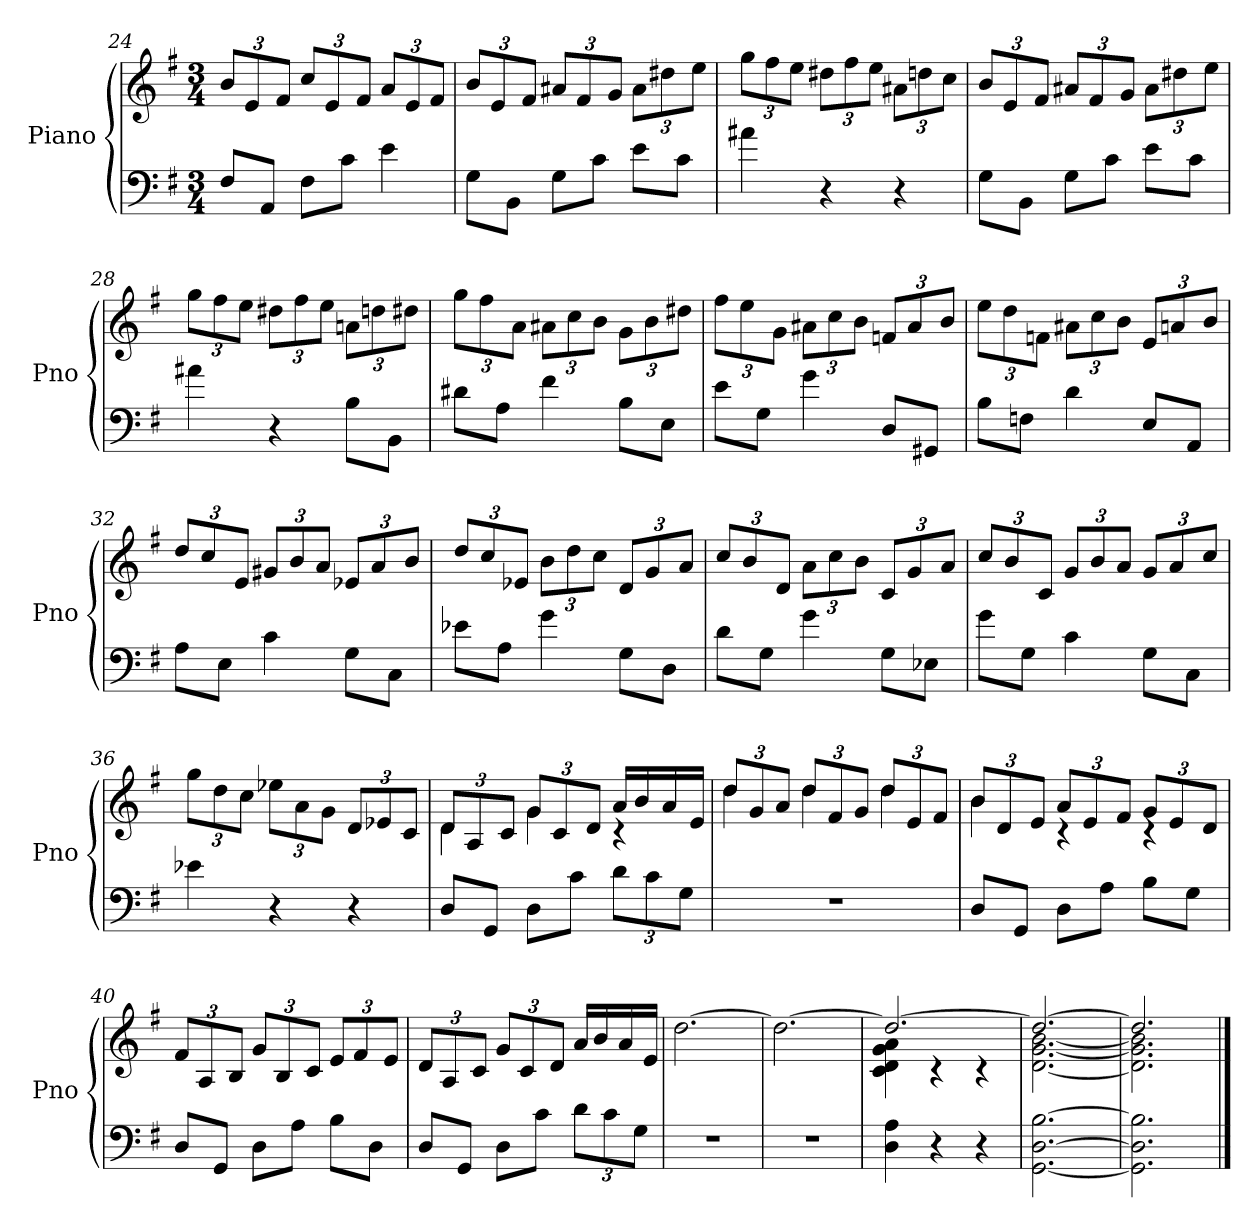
**kern	**kern
*part1	*part1
*staff2	*staff1
*I"Piano	*
*I'Pno	*
*clefF4	*clefG2
*k[f#]	*k[f#]
*G:	*G:
*M3/4	*M3/4
=24	=24
8F#L	12bL
.	12e
8AAJ	.
.	12f#J
8F#L	12ccL
.	12e
8cJ	.
.	12f#J
4e	12aL
.	12e
.	12f#J
=25	=25
8GL	12bL
.	12e
8BBJ	.
.	12f#J
8GL	12a#XL
.	12f#
8cJ	.
.	12gJ
8eL	12a#L
.	12dd#X
8cJ	.
.	12eeJ
=26	=26
4a#X	12ggL
.	12ff#
.	12eeJ
4r	12dd#XL
.	12ff#
.	12eeJ
4r	12a#XL
.	12ddn
.	12ccJ
=27	=27
8GL	12bL
.	12e
8BBJ	.
.	12f#J
8GL	12a#XL
.	12f#
8cJ	.
.	12gJ
8eL	12a#L
.	12dd#X
8cJ	.
.	12eeJ
=28	=28
4a#X	12ggL
.	12ff#
.	12eeJ
4r	12dd#XL
.	12ff#
.	12eeJ
8BL	12anL
.	12ddn
8BBJ	.
.	12dd#XJ
=29	=29
8d#XL	12ggL
.	12ff#
8AJ	.
.	12aJ
4f#	12a#XL
.	12cc
.	12bJ
8BL	12gL
.	12b
8EJ	.
.	12dd#XJ
=30	=30
8eL	12ff#L
.	12ee
8GJ	.
.	12gJ
4g	12a#XL
.	12cc
.	12bJ
8DL	12fnL
.	12a#
8GG#XJ	.
.	12bJ
=31	=31
8BL	12eeL
.	12dd
8FnJ	.
.	12fnJ
4d	12a#XL
.	12cc
.	12bJ
8EL	12eL
.	12an
8AAJ	.
.	12bJ
=32	=32
8AL	12ddL
.	12cc
8EJ	.
.	12eJ
4c	12g#XL
.	12b
.	12aJ
8GL	12e-XL
.	12a
8CJ	.
.	12bJ
=33	=33
8e-XL	12ddL
.	12cc
8AJ	.
.	12e-XJ
4g	12bL
.	12dd
.	12ccJ
8GL	12dL
.	12g
8DJ	.
.	12aJ
=34	=34
8dL	12ccL
.	12b
8GJ	.
.	12dJ
4g	12aL
.	12cc
.	12bJ
8GL	12cL
.	12g
8E-XJ	.
.	12aJ
=35	=35
8gL	12ccL
.	12b
8GJ	.
.	12cJ
4c	12gL
.	12b
.	12aJ
8GL	12gL
.	12a
8CJ	.
.	12ccJ
=36	=36
4e-X	12ggL
.	12dd
.	12ccJ
4r	12ee-XL
.	12a
.	12gJ
4r	12dL
.	12e-X
.	12cJ
=37	=37
*	*^
8DL	12dL	4d
.	12A	.
8GGJ	.	.
.	12cJ	.
8DL	12gL	4g
.	12c	.
8cJ	.	.
.	12dJ	.
12dL	16aLL	4rc
.	16b	.
12c	.	.
.	16a	.
12GJ	.	.
.	16eJJ	.
=38	=38	=38
2.r	12ddL	4dd
.	12g	.
.	12aJ	.
.	12ddL	4dd
.	12f#	.
.	12gJ	.
.	12ddL	4dd
.	12e	.
.	12f#J	.
=39	=39	=39
8DL	12bL	4b
.	12d	.
8GGJ	.	.
.	12eJ	.
8DL	12aL	4rc
.	12e	.
8AJ	.	.
.	12f#J	.
8BL	12gL	4rc
.	12e	.
8GJ	.	.
.	12dJ	.
*	*v	*v
=40	=40
8DL	12f#L
.	12A
8GGJ	.
.	12BJ
8DL	12gL
.	12B
8AJ	.
.	12cJ
8BL	12eL
.	12f#
8DJ	.
.	12eJ
=41	=41
8DL	12dL
.	12A
8GGJ	.
.	12cJ
8DL	12gL
.	12c
8cJ	.
.	12dJ
12dL	16aLL
.	16b
12c	.
.	16a
12GJ	.
.	16eJJ
=42	=42
2.r	[2.dd
=43	=43
2.r	2.dd_
=44	=44
*	*^
4D 4A	2.dd_	4c 4d 4g 4a
4r	.	4rc
4r	.	4rc
=45	=45	=45
[2.GG [2.D [2.B	2.dd_	[2.d [2.g [2.b
=46	=46	=46
2.GG] 2.D] 2.B]	2.dd]	2.d] 2.g] 2.b]
*	*v	*v
==	==
*-	*-
